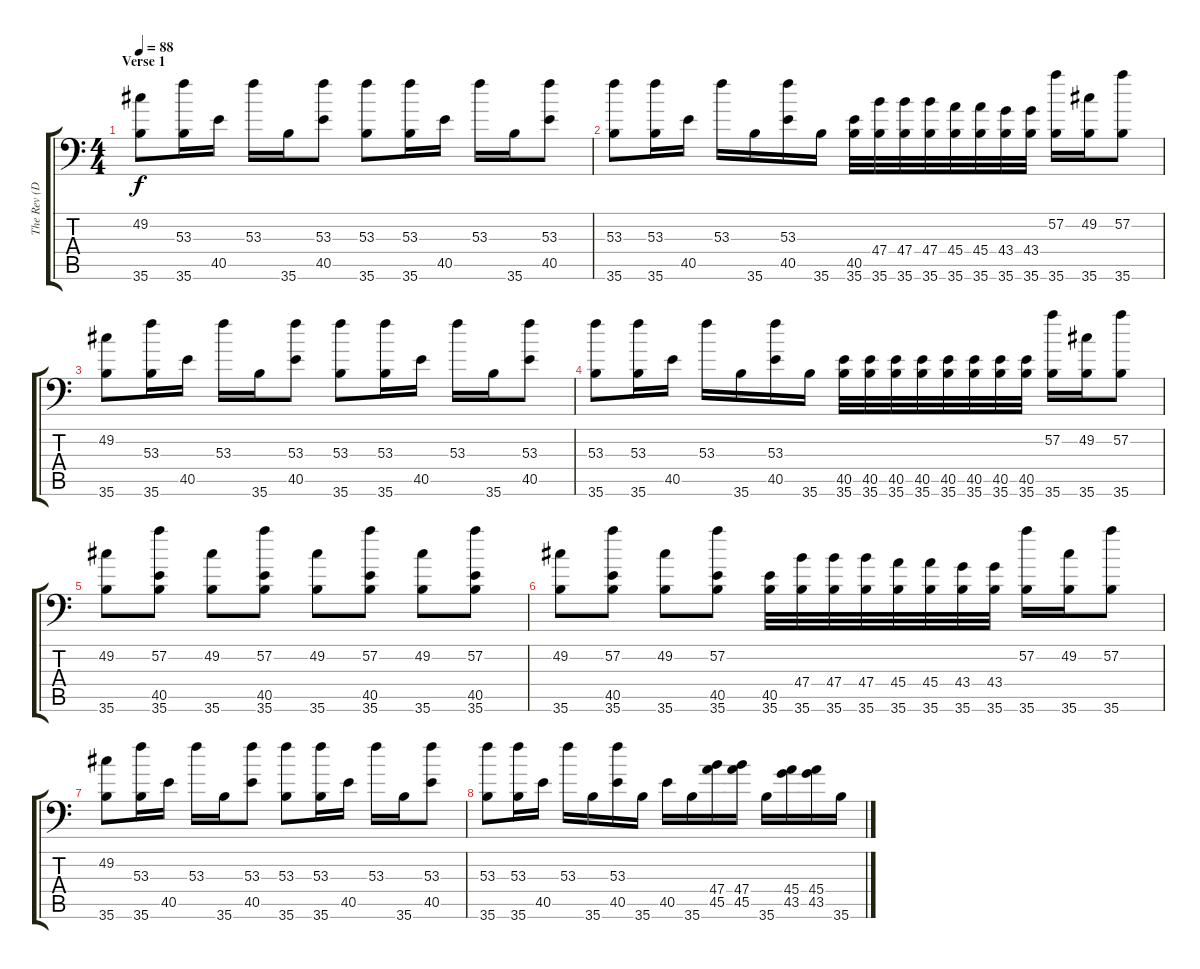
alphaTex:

\track ("The Rev (Drums)" "The Rev (D") {instrument acousticgrandpiano}
\staff {score tabs}
\tuning (C-1 C-1 C-1 C-1 C-1 C-1) {hide}
\ts (4 4)
\section ("" "Verse 1")
\tempo 88
\clef f4
\ks c
(49.2 35.6).8{dy f} (53.3 35.6).16 40.5.16 53.3.16 35.6.16 (53.3 40.5).8 (53.3 35.6).8 (53.3 35.6).16 40.5.16 53.3.16 35.6.16 (53.3 40.5).8 |
(53.3 35.6).8 (53.3 35.6).16 40.5.16 53.3.16 35.6.16 (53.3 40.5).16 35.6.16 (40.5 35.6).32 (47.4 35.6).32 (47.4 35.6).32 (47.4 35.6).32 (45.4 35.6).32 (45.4 35.6).32 (43.4 35.6).32 (43.4 35.6).32 (57.2 35.6).16 (49.2 35.6).16 (57.2 35.6).8 |
(49.2 35.6).8 (53.3 35.6).16 40.5.16 53.3.16 35.6.16 (53.3 40.5).8 (53.3 35.6).8 (53.3 35.6).16 40.5.16 53.3.16 35.6.16 (53.3 40.5).8 |
(53.3 35.6).8 (53.3 35.6).16 40.5.16 53.3.16 35.6.16 (53.3 40.5).16 35.6.16 (40.5 35.6).32 (40.5 35.6).32 (40.5 35.6).32 (40.5 35.6).32 (40.5 35.6).32 (40.5 35.6).32 (40.5 35.6).32 (40.5 35.6).32 (57.2 35.6).16 (49.2 35.6).16 (57.2 35.6).8 |
(49.2 35.6).8 (57.2 40.5 35.6).8 (49.2 35.6).8 (57.2 40.5 35.6).8 (49.2 35.6).8 (57.2 40.5 35.6).8 (49.2 35.6).8 (57.2 40.5 35.6).8 |
(49.2 35.6).8 (57.2 40.5 35.6).8 (49.2 35.6).8 (57.2 40.5 35.6).8 (40.5 35.6).32 (47.4 35.6).32 (47.4 35.6).32 (47.4 35.6).32 (45.4 35.6).32 (45.4 35.6).32 (43.4 35.6).32 (43.4 35.6).32 (57.2 35.6).16 (49.2 35.6).16 (57.2 35.6).8 |
(49.2 35.6).8 (53.3 35.6).16 40.5.16 53.3.16 35.6.16 (53.3 40.5).8 (53.3 35.6).8 (53.3 35.6).16 40.5.16 53.3.16 35.6.16 (53.3 40.5).8 |
(53.3 35.6).8 (53.3 35.6).16 40.5.16 53.3.16 35.6.16 (53.3 40.5).16 35.6.16 40.5.16 35.6.16 (47.4 45.5).16 (47.4 45.5).16 35.6.16 (45.4 43.5).16 (45.4 43.5).16 35.6.16
